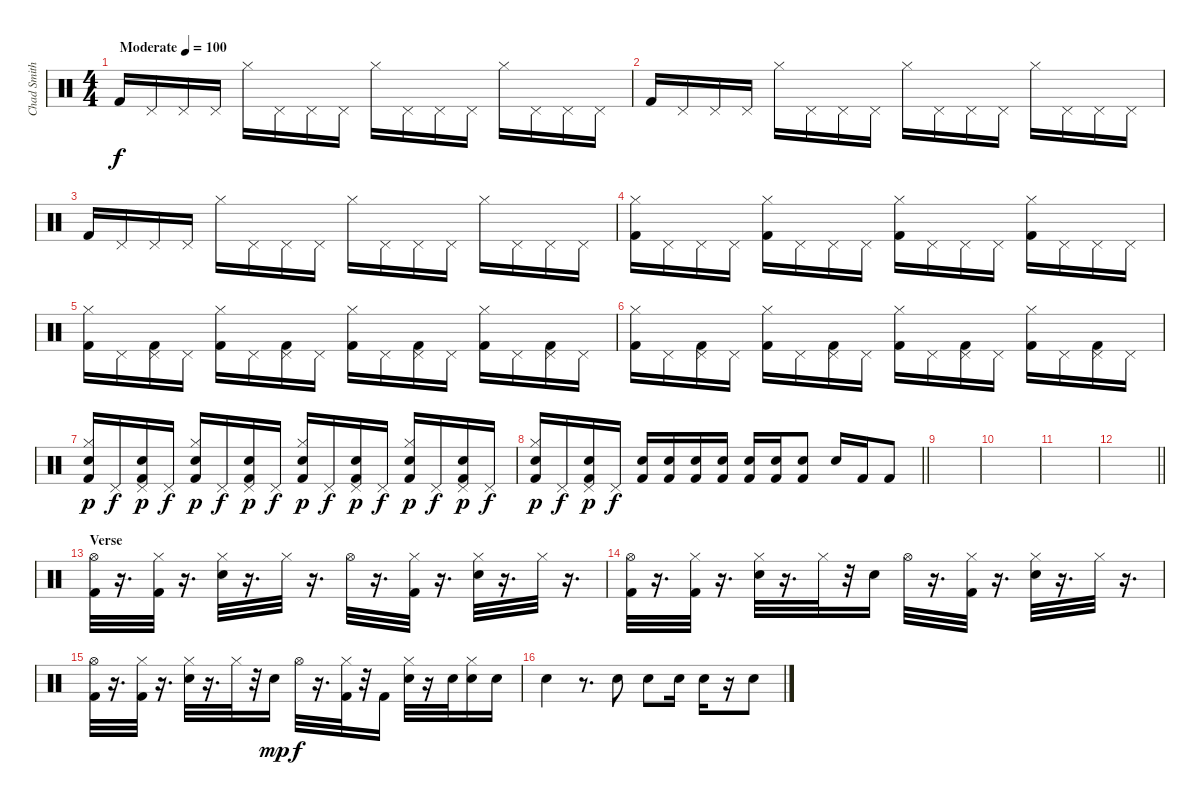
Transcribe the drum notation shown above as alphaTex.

\track ("Chad Smith (Drums)" "Chad Smith") {instrument percussion}
\staff {score}
\articulation defaults
\ts (4 4)
\tempo (100 "Moderate")
\clef neutral
\ks c "Kick (hit) 2".16{dy f} "Pedal Hi-Hat (hit)".16 "Pedal Hi-Hat (hit)".16 "Pedal Hi-Hat (hit)".16 "Hi-Hat (closed)".16 "Pedal Hi-Hat (hit)".16 "Pedal Hi-Hat (hit)".16 "Pedal Hi-Hat (hit)".16 "Hi-Hat (closed)".16 "Pedal Hi-Hat (hit)".16 "Pedal Hi-Hat (hit)".16 "Pedal Hi-Hat (hit)".16 "Hi-Hat (closed)".16 "Pedal Hi-Hat (hit)".16 "Pedal Hi-Hat (hit)".16 "Pedal Hi-Hat (hit)".16
|
"Kick (hit) 2".16 "Pedal Hi-Hat (hit)".16 "Pedal Hi-Hat (hit)".16 "Pedal Hi-Hat (hit)".16 "Hi-Hat (closed)".16 "Pedal Hi-Hat (hit)".16 "Pedal Hi-Hat (hit)".16 "Pedal Hi-Hat (hit)".16 "Hi-Hat (closed)".16 "Pedal Hi-Hat (hit)".16 "Pedal Hi-Hat (hit)".16 "Pedal Hi-Hat (hit)".16 "Hi-Hat (closed)".16 "Pedal Hi-Hat (hit)".16 "Pedal Hi-Hat (hit)".16 "Pedal Hi-Hat (hit)".16 |
"Kick (hit) 2".16 "Pedal Hi-Hat (hit)".16 "Pedal Hi-Hat (hit)".16 "Pedal Hi-Hat (hit)".16 "Hi-Hat (closed)".16 "Pedal Hi-Hat (hit)".16 "Pedal Hi-Hat (hit)".16 "Pedal Hi-Hat (hit)".16 "Hi-Hat (closed)".16 "Pedal Hi-Hat (hit)".16 "Pedal Hi-Hat (hit)".16 "Pedal Hi-Hat (hit)".16 "Hi-Hat (closed)".16 "Pedal Hi-Hat (hit)".16 "Pedal Hi-Hat (hit)".16 "Pedal Hi-Hat (hit)".16 |
("Kick (hit) 2" "Hi-Hat (closed)").16 "Pedal Hi-Hat (hit)".16 "Pedal Hi-Hat (hit)".16 "Pedal Hi-Hat (hit)".16 ("Hi-Hat (closed)" "Kick (hit) 2").16 "Pedal Hi-Hat (hit)".16 "Pedal Hi-Hat (hit)".16 "Pedal Hi-Hat (hit)".16 ("Hi-Hat (closed)" "Kick (hit) 2").16 "Pedal Hi-Hat (hit)".16 "Pedal Hi-Hat (hit)".16 "Pedal Hi-Hat (hit)".16 ("Hi-Hat (closed)" "Kick (hit) 2").16 "Pedal Hi-Hat (hit)".16 "Pedal Hi-Hat (hit)".16 "Pedal Hi-Hat (hit)".16 |
("Hi-Hat (closed)" "Kick (hit) 2").16 "Pedal Hi-Hat (hit)".16 ("Pedal Hi-Hat (hit)" "Kick (hit) 2").16 "Pedal Hi-Hat (hit)".16 ("Hi-Hat (closed)" "Kick (hit) 2").16 "Pedal Hi-Hat (hit)".16 ("Pedal Hi-Hat (hit)" "Kick (hit) 2").16 "Pedal Hi-Hat (hit)".16 ("Hi-Hat (closed)" "Kick (hit) 2").16 "Pedal Hi-Hat (hit)".16 ("Kick (hit) 2" "Pedal Hi-Hat (hit)").16 "Pedal Hi-Hat (hit)".16 ("Hi-Hat (closed)" "Kick (hit) 2").16 "Pedal Hi-Hat (hit)".16 ("Kick (hit) 2" "Pedal Hi-Hat (hit)").16 "Pedal Hi-Hat (hit)".16 |
("Kick (hit) 2" "Hi-Hat (closed)").16 "Pedal Hi-Hat (hit)".16 ("Kick (hit) 2" "Pedal Hi-Hat (hit)").16 "Pedal Hi-Hat (hit)".16 ("Hi-Hat (closed)" "Kick (hit) 2").16 "Pedal Hi-Hat (hit)".16 ("Pedal Hi-Hat (hit)" "Kick (hit) 2").16 "Pedal Hi-Hat (hit)".16 ("Hi-Hat (closed)" "Kick (hit) 2").16 "Pedal Hi-Hat (hit)".16 ("Kick (hit) 2" "Pedal Hi-Hat (hit)").16 "Pedal Hi-Hat (hit)".16 ("Hi-Hat (closed)" "Kick (hit) 2").16 "Pedal Hi-Hat (hit)".16 ("Kick (hit) 2" "Pedal Hi-Hat (hit)").16 "Pedal Hi-Hat (hit)".16 |
("Snare (hit) 2" "Hi-Hat (closed)" "Kick (hit) 2").16{dy p} "Pedal Hi-Hat (hit)".16{dy f} ("Snare (hit) 2" "Kick (hit) 2" "Pedal Hi-Hat (hit)").16{dy p} "Pedal Hi-Hat (hit)".16{dy f} ("Snare (hit) 2" "Hi-Hat (closed)" "Kick (hit) 2").16{dy p} "Pedal Hi-Hat (hit)".16{dy f} ("Snare (hit) 2" "Pedal Hi-Hat (hit)" "Kick (hit) 2").16{dy p} "Pedal Hi-Hat (hit)".16{dy f} ("Snare (hit) 2" "Hi-Hat (closed)" "Kick (hit) 2").16{dy p} "Pedal Hi-Hat (hit)".16{dy f} ("Snare (hit) 2" "Kick (hit) 2" "Pedal Hi-Hat (hit)").16{dy p} "Pedal Hi-Hat (hit)".16{dy f} ("Snare (hit) 2" "Hi-Hat (closed)" "Kick (hit) 2").16{dy p} "Pedal Hi-Hat (hit)".16{dy f} ("Snare (hit) 2" "Kick (hit) 2" "Pedal Hi-Hat (hit)").16{dy p} "Pedal Hi-Hat (hit)".16{dy f} |
\barLineRight lightlight
("Hi-Hat (closed)" "Snare (hit) 2" "Kick (hit) 2").16{dy p} "Pedal Hi-Hat (hit)".16{dy f} ("Snare (hit) 2" "Kick (hit) 2" "Pedal Hi-Hat (hit)").16{dy p} "Pedal Hi-Hat (hit)".16{dy f} ("Kick (hit) 2" "Snare (hit) 2").16 ("Kick (hit) 2" "Snare (hit) 2").16 ("Kick (hit) 2" "Snare (hit) 2").16 ("Kick (hit) 2" "Snare (hit) 2").16 ("Kick (hit) 2" "Snare (hit) 2").16 ("Kick (hit) 2" "Snare (hit) 2").16 ("Kick (hit) 2" "Snare (hit) 2").8 "Snare (hit) 2".16 "Kick (hit) 2".16 "Kick (hit) 2".8 |
|
|
|
\barLineRight lightlight
|
\section ("" "Verse")
("Hi-Hat (open)" "Kick (hit) 2").32 r.16{d} ("Hi-Hat (closed)" "Kick (hit) 2").32 r.16{d} ("Snare (hit) 2" "Hi-Hat (closed)").32 r.16{d} "Hi-Hat (closed)".32 r.16{d} "Hi-Hat (open)".32 r.16{d} ("Hi-Hat (closed)" "Kick (hit) 2").32 r.16{d} ("Hi-Hat (closed)" "Snare (hit) 2").32 r.16{d} "Hi-Hat (closed)".32 r.16{d} |
("Kick (hit) 2" "Hi-Hat (open)").32 r.16{d} ("Kick (hit) 2" "Hi-Hat (closed)").32 r.16{d} ("Hi-Hat (closed)" "Snare (hit) 2").32 r.16{d} "Hi-Hat (closed)".32 r.32 "Snare (hit) 2".16 "Hi-Hat (open)".32 r.16{d} ("Hi-Hat (closed)" "Kick (hit) 2").32 r.16{d} ("Hi-Hat (closed)" "Snare (hit) 2").32 r.16{d} "Hi-Hat (closed)".32 r.16{d} |
("Kick (hit) 2" "Hi-Hat (open)").32 r.16{d} ("Hi-Hat (closed)" "Kick (hit) 2").32 r.16{d} ("Snare (hit) 2" "Hi-Hat (closed)").32 r.16{d} "Hi-Hat (closed)".32 r.32 "Snare (hit) 2".16{dy mp} "Hi-Hat (open)".32{dy f} r.16{d} ("Hi-Hat (closed)" "Kick (hit) 2").32 r.32 "Kick (hit) 2".16 ("Hi-Hat (closed)" "Snare (hit) 2").32 r.16 "Snare (hit) 2".32 ("Snare (hit) 2" "Hi-Hat (closed)").16 "Snare (hit) 2".16 |
"Snare (hit) 2".4 r.8{d} "Snare (hit) 2".8 "Snare (hit) 2".8 "Snare (hit) 2".16 "Snare (hit) 2".16 r.16 "Snare (hit) 2".8
